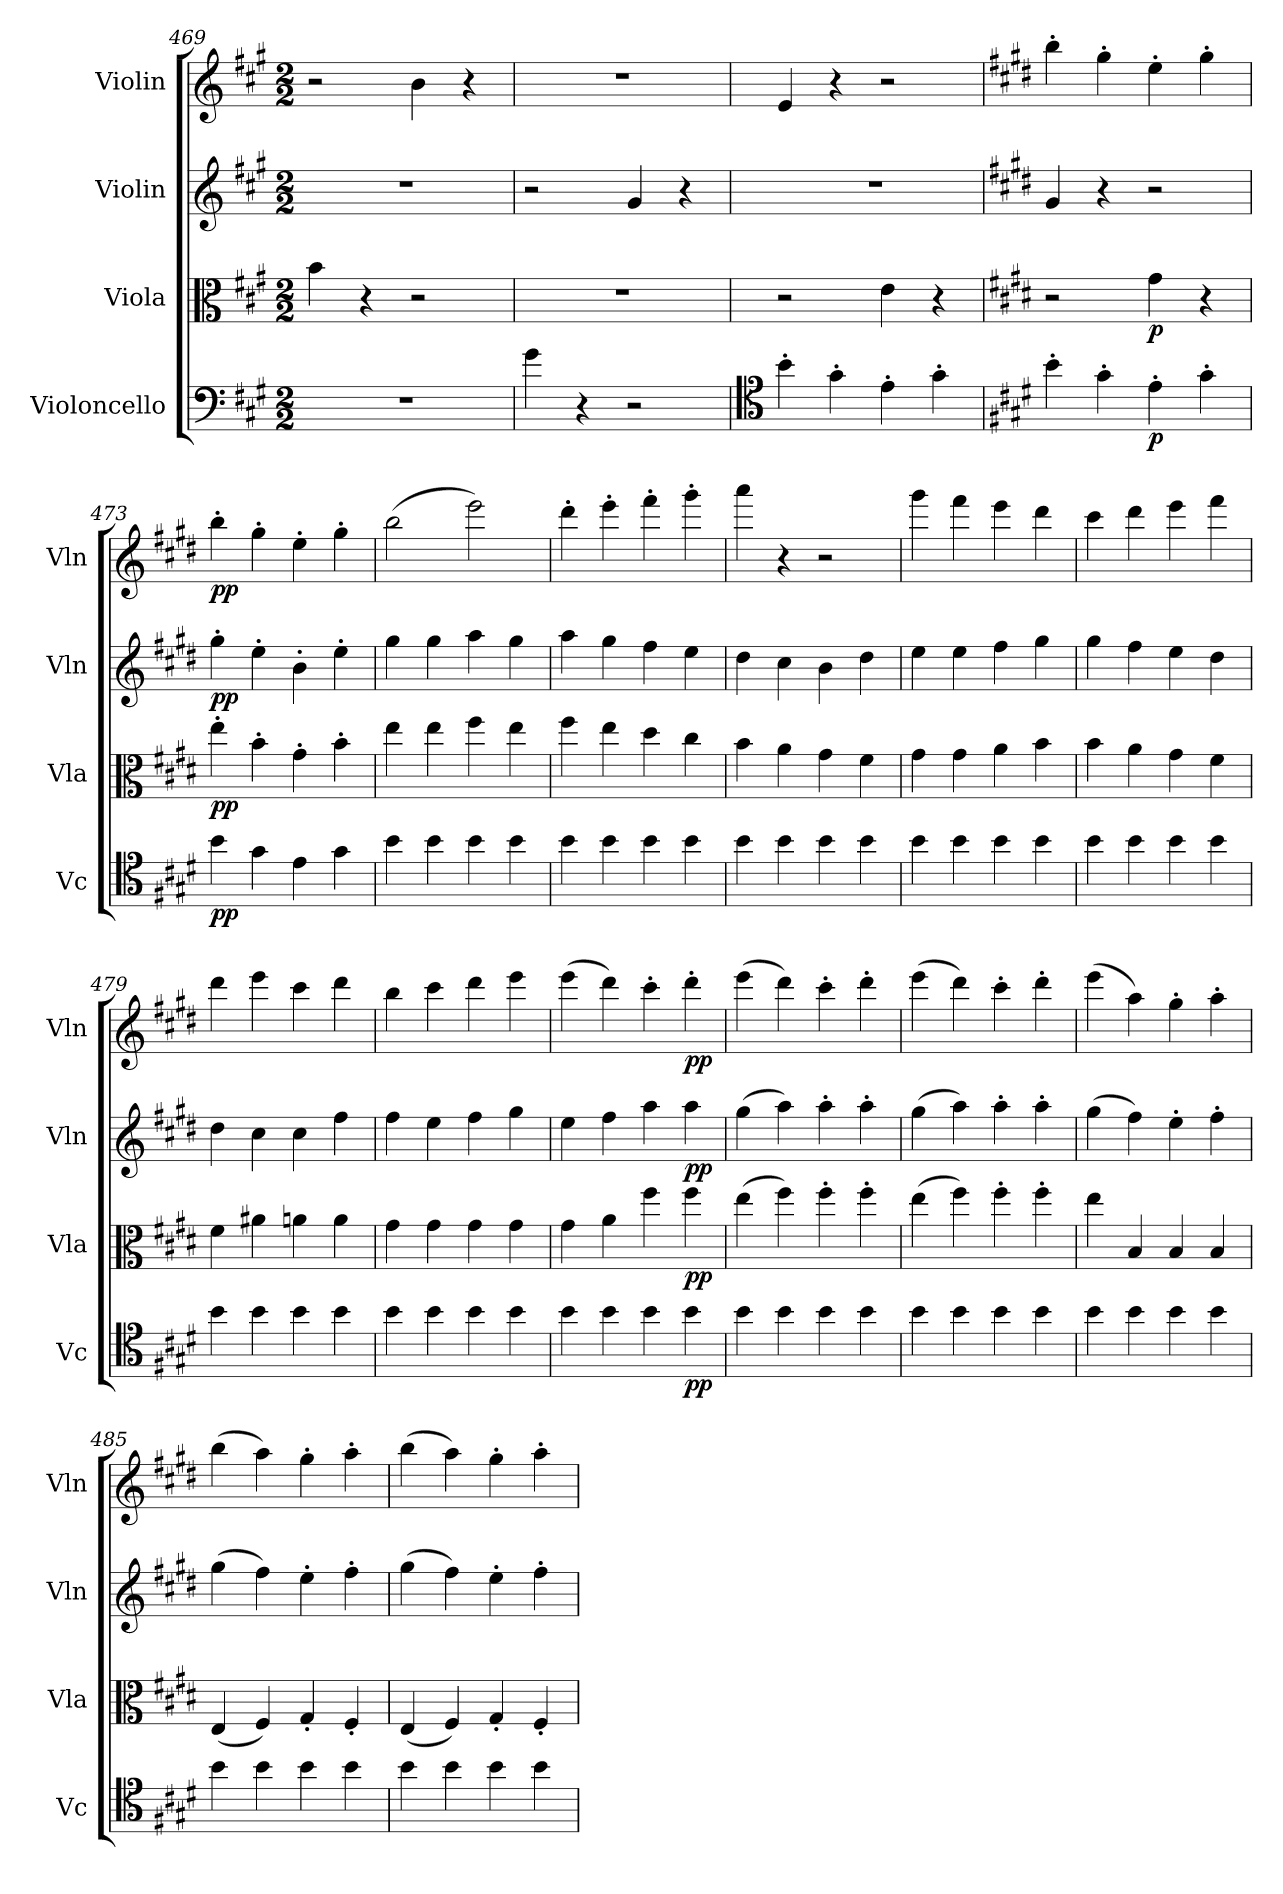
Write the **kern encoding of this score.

**kern	**dynam	**kern	**dynam	**kern	**dynam	**kern	**dynam
*part4	*part4	*part3	*part3	*part2	*part2	*part1	*part1
*staff4	*staff4	*staff3	*staff3	*staff2	*staff2	*staff1	*staff1
*I"Violoncello	*	*I"Viola	*	*I"Violin	*	*I"Violin	*
*I'Vc	*	*I'Vla	*	*I'Vln	*	*I'Vln	*
*clefF4	*	*clefC3	*	*clefG2	*	*clefG2	*
*k[f#c#g#]	*	*k[f#c#g#]	*	*k[f#c#g#]	*	*k[f#c#g#]	*
*M2/2	*	*M2/2	*	*M2/2	*	*M2/2	*
=469	=469	=469	=469	=469	=469	=469	=469
1r	.	4b\	.	1r	.	2r	.
.	.	4r	.	.	.	.	.
.	.	2r	.	.	.	4b\	.
.	.	.	.	.	.	4r	.
=470	=470	=470	=470	=470	=470	=470	=470
4g#\	.	1r	.	2r	.	1r	.
4r	.	.	.	.	.	.	.
2r	.	.	.	4g#/	.	.	.
.	.	.	.	4r	.	.	.
=471	=471	=471	=471	=471	=471	=471	=471
*clefC4	*	*	*	*	*	*	*
4b'\	.	2r	.	1r	.	4e/	.
4g#'\	.	.	.	.	.	4r	.
4e'\	.	4e\	.	.	.	2r	.
4g#'\	.	4r	.	.	.	.	.
=472	=472	=472	=472	=472	=472	=472	=472
*k[f#c#g#d#]	*	*k[f#c#g#d#]	*	*k[f#c#g#d#]	*	*k[f#c#g#d#]	*
4b'\	.	2r	.	4g#/	.	4bb'\	.
4g#'\	.	.	.	4r	.	4gg#'\	.
4e'\	p	4g#\	p	2r	.	4ee'\	.
4g#'\	.	4r	.	.	.	4gg#'\	.
=473	=473	=473	=473	=473	=473	=473	=473
4b\	pp	4ee'\	pp	4gg#'\	pp	4bb'\	pp
4g#\	.	4b'\	.	4ee'\	.	4gg#'\	.
4e\	.	4g#'\	.	4b'\	.	4ee'\	.
4g#\	.	4b'\	.	4ee'\	.	4gg#'\	.
=474	=474	=474	=474	=474	=474	=474	=474
4b\	.	4ee\	.	4gg#\	.	(2bb\	.
4b\	.	4ee\	.	4gg#\	.	.	.
4b\	.	4ff#\	.	4aa\	.	2eee\)	.
4b\	.	4ee\	.	4gg#\	.	.	.
=475	=475	=475	=475	=475	=475	=475	=475
4b\	.	4ff#\	.	4aa\	.	4ddd#'\	.
4b\	.	4ee\	.	4gg#\	.	4eee'\	.
4b\	.	4dd#\	.	4ff#\	.	4fff#'\	.
4b\	.	4cc#\	.	4ee\	.	4ggg#'\	.
=476	=476	=476	=476	=476	=476	=476	=476
4b\	.	4b\	.	4dd#\	.	4aaa\	.
4b\	.	4a\	.	4cc#\	.	4r	.
4b\	.	4g#\	.	4b\	.	2r	.
4b\	.	4f#\	.	4dd#\	.	.	.
=477	=477	=477	=477	=477	=477	=477	=477
4b\	.	4g#\	.	4ee\	.	4ggg#\	.
4b\	.	4g#\	.	4ee\	.	4fff#\	.
4b\	.	4a\	.	4ff#\	.	4eee\	.
4b\	.	4b\	.	4gg#\	.	4ddd#\	.
=478	=478	=478	=478	=478	=478	=478	=478
4b\	.	4b\	.	4gg#\	.	4ccc#\	.
4b\	.	4a\	.	4ff#\	.	4ddd#\	.
4b\	.	4g#\	.	4ee\	.	4eee\	.
4b\	.	4f#\	.	4dd#\	.	4fff#\	.
=479	=479	=479	=479	=479	=479	=479	=479
4b\	.	4f#\	.	4dd#\	.	4ddd#\	.
4b\	.	4a#X\	.	4cc#\	.	4eee\	.
4b\	.	4an\	.	4cc#\	.	4ccc#\	.
4b\	.	4a\	.	4ff#\	.	4ddd#\	.
=480	=480	=480	=480	=480	=480	=480	=480
4b\	.	4g#\	.	4ff#\	.	4bb\	.
4b\	.	4g#\	.	4ee\	.	4ccc#\	.
4b\	.	4g#\	.	4ff#\	.	4ddd#\	.
4b\	.	4g#\	.	4gg#\	.	4eee\	.
=481	=481	=481	=481	=481	=481	=481	=481
4b\	.	4g#\	.	4ee\	.	(4eee\	.
4b\	.	4a\	.	4ff#\	.	4ddd#\)	.
4b\	.	4ff#\	.	4aa\	.	4ccc#'\	.
4b\	pp	4ff#\	pp	4aa\	pp	4ddd#'\	pp
=482	=482	=482	=482	=482	=482	=482	=482
4b\	.	(4ee\	.	(4gg#\	.	(4eee\	.
4b\	.	4ff#\)	.	4aa\)	.	4ddd#\)	.
4b\	.	4ff#'\	.	4aa'\	.	4ccc#'\	.
4b\	.	4ff#'\	.	4aa'\	.	4ddd#'\	.
=483	=483	=483	=483	=483	=483	=483	=483
4b\	.	(4ee\	.	(4gg#\	.	(4eee\	.
4b\	.	4ff#\)	.	4aa\)	.	4ddd#\)	.
4b\	.	4ff#'\	.	4aa'\	.	4ccc#'\	.
4b\	.	4ff#'\	.	4aa'\	.	4ddd#'\	.
=484	=484	=484	=484	=484	=484	=484	=484
4b\	.	4ee\	.	(4gg#\	.	(4eee\	.
4b\	.	4B/	.	4ff#\)	.	4aa\)	.
4b\	.	4B/	.	4ee'\	.	4gg#'\	.
4b\	.	4B/	.	4ff#'\	.	4aa'\	.
=485	=485	=485	=485	=485	=485	=485	=485
4b\	.	(4E/	.	(4gg#\	.	(4bb\	.
4b\	.	4F#/)	.	4ff#\)	.	4aa\)	.
4b\	.	4G#'/	.	4ee'\	.	4gg#'\	.
4b\	.	4F#'/	.	4ff#'\	.	4aa'\	.
=486	=486	=486	=486	=486	=486	=486	=486
4b\	.	(4E/	.	(4gg#\	.	(4bb\	.
4b\	.	4F#/)	.	4ff#\)	.	4aa\)	.
4b\	.	4G#'/	.	4ee'\	.	4gg#'\	.
4b\	.	4F#'/	.	4ff#'\	.	4aa'\	.
=	=	=	=	=	=	=	=
*-	*-	*-	*-	*-	*-	*-	*-
